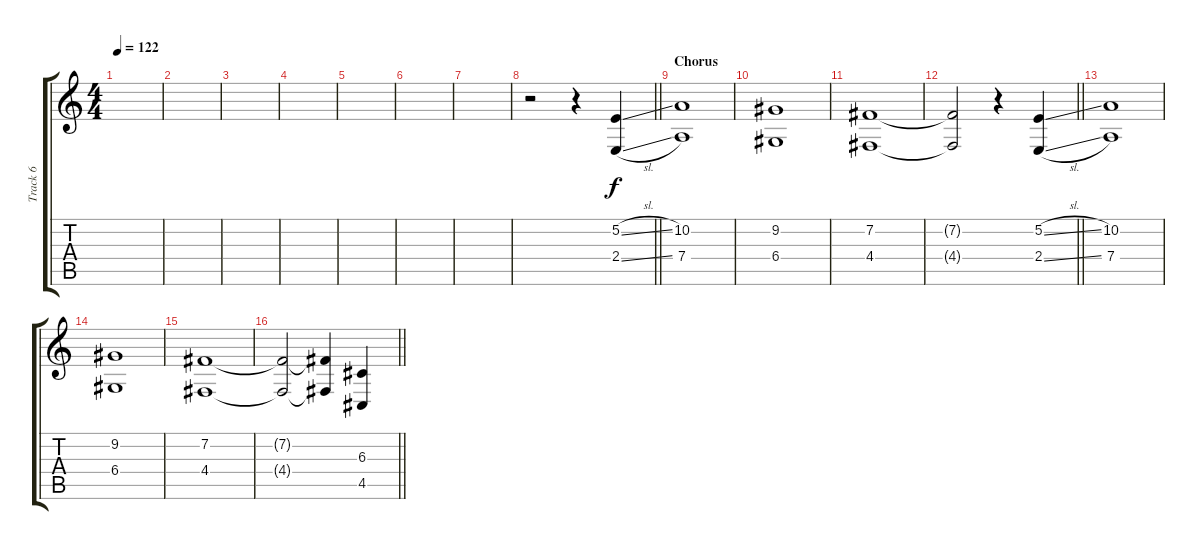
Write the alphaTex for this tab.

\track ("Track 6" "Track 6") {instrument stringensemble1}
\staff {score tabs}
\tuning (E4 B3 G3 D3 A2 E2) {hide}
\ts (4 4)
\tempo 122
\clef g2
\ks c
|
|
|
|
|
|
|
\barLineRight lightlight
r.2 r.4 (5.2{sl} 2.4{sl}).4 |
\section ("" "Chorus")
(10.2 7.4).1 |
(9.2 6.4).1 |
(7.2 4.4).1 |
\barLineRight lightlight
(7.2{t} 4.4{t}).2 r.4 (5.2{sl} 2.4{sl}).4 |
(10.2 7.4).1 |
(9.2 6.4).1 |
(7.2 4.4).1 |
\barLineRight lightlight
(7.2{t} 4.4{t}).2 (7.2{t} 4.4{t}).4 (6.3{sl} 4.5{sl}).4
